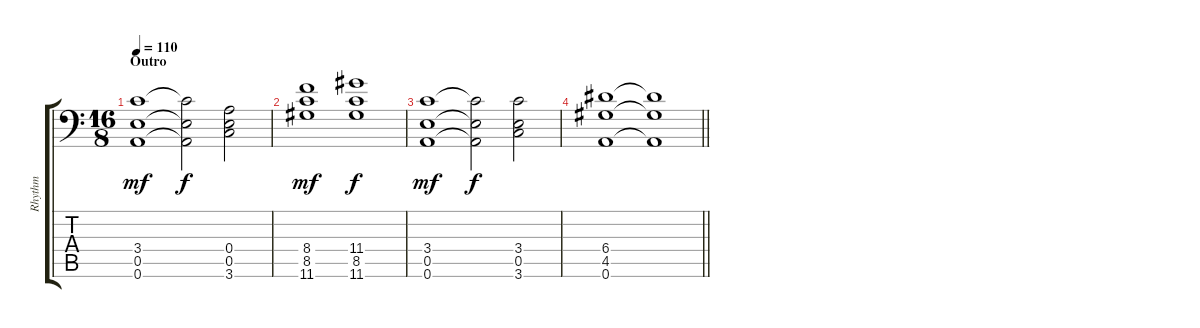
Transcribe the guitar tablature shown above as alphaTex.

\track ("Rhythm" "Rhythm") {instrument distortionguitar}
\staff {score tabs}
\tuning (B3 Gb3 D3 A2 E2 A1) {hide}
\ts (16 8)
\section ("" "Outro")
\tempo 110
\clef f4
\ks c
(3.4 0.5 0.6).1{dy mf volume 8} (3.4{t} 0.5{t} 0.6{t}).2{dy f} (0.4 0.5 3.6).2 |
(8.4 8.5 11.6).1{dy mf} (11.4 8.5 11.6).1{dy f} |
(3.4 0.5 0.6).1{dy mf volume 0} (3.4{t} 0.5{t} 0.6{t}).2{dy f} (3.4 0.5 3.6).2 |
\barLineRight lightlight
(6.4 4.5 0.6).1 (6.4{t} 4.5{t} 0.6{t}).1
